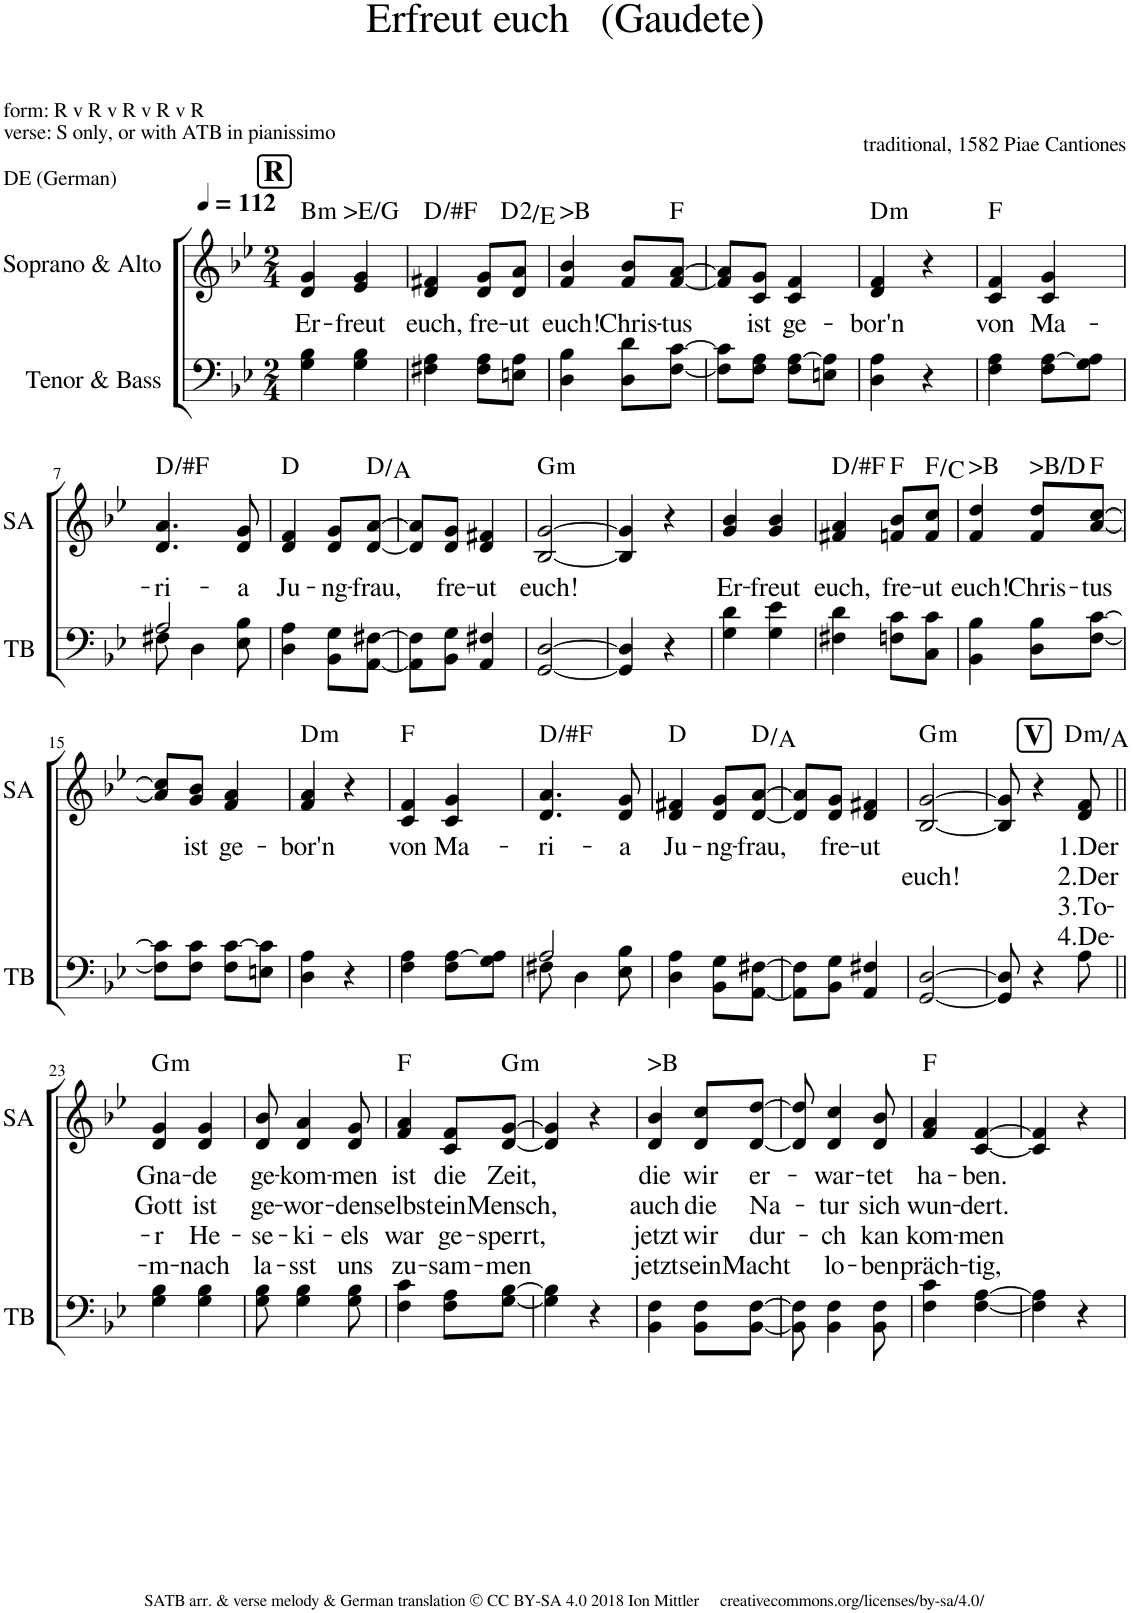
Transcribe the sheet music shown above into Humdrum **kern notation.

**kern	**kern	**text	**text	**text	**text	**harte
*part2	*part1	*part1	*part1	*part1	*part1	*part1
*staff2	*staff1	*staff1	*staff1	*staff1	*staff1	*
*I"Tenor &amp; Bass	*I"Soprano &amp; Alto	*	*	*	*	*
*I'TB	*I'SA	*	*	*	*	*
*clefF4	*clefG2	*	*	*	*	*
*k[b-e-]	*k[b-e-]	*	*	*	*	*
*M2/4	*M2/4	*	*	*	*	*
*MM112	*MM112	*	*	*	*	*
!!LO:REH:place=s1:a:B:cj:fs=14:t=R
=1	=1	=1	=1	=1	=1	=1
!	!	!LO:LY:b	!	!	!	!LO:H:kt=m
4G\ 4B-\	4d/ 4g/	Er-	.	.	.	B:min
!	!	!LO:LY:b	!	!	!	!LO:H:kt=>E/G
4G\ 4B-\	4e-/ 4g/	-freut	.	.	.	N
=2	=2	=2	=2	=2	=2	=2
!	!	!LO:LY:b	!	!	!	!
4F#X\ 4A\	4d/ 4f#X/	euch,	.	.	.	D:maj
!	!	!LO:LY:b	!	!	!	!
8F#\ 8A\L	8d/ 8g/L	fre-	.	.	.	.
!	!	!LO:LY:b	!	!	!	!
8En\ 8A\J	8d/ 8a/J	-ut	.	.	.	D:maj(2)/2
=3	=3	=3	=3	=3	=3	=3
!	!	!LO:LY:b	!	!	!	!LO:H:kt=>B
4D\ 4B-\	4f/ 4b-/	euch!	.	.	.	N
!	!	!LO:LY:b	!	!	!	!
8D\ 8d\L	8f/ 8b-/L	Chris-	.	.	.	.
!	!	!LO:LY:b	!	!	!	!
[8F\ [8c\J	[8f/ [8a/J	-tus	.	.	.	F:maj
=4	=4	=4	=4	=4	=4	=4
8F\] 8c\]L	8f/] 8a/]L	.	.	.	.	.
!	!	!LO:LY:b	!	!	!	!
8F\ 8A\J	8c/ 8g/J	ist	.	.	.	.
!	!	!LO:LY:b	!	!	!	!
8F\ [8A\L	4c/ 4f/	ge-	.	.	.	.
8En\ 8A\]J	.	.	.	.	.	.
=5	=5	=5	=5	=5	=5	=5
!	!	!LO:LY:b	!	!	!	!LO:H:kt=m
4D\ 4A\	4d/ 4f/	-bor'n	.	.	.	D:min
4r	4r	.	.	.	.	.
=6	=6	=6	=6	=6	=6	=6
!	!	!LO:LY:b	!	!	!	!
4F\ 4A\	4c/ 4f/	von	.	.	.	F:maj
!	!	!LO:LY:b	!	!	!	!
8F\ [8A\L	4c/ 4g/	Ma-	.	.	.	.
8G\ 8A\]J	.	.	.	.	.	.
!!LO:LB:g=z
=7	=7	=7	=7	=7	=7	=7
*^	*	*	*	*	*	*
!	!	!	!LO:LY:b	!	!	!	!
2A/	8F#X\	4.d/ 4.a/	-ri-	.	.	.	D:maj
.	4D\	.	.	.	.	.	.
!	!	!	!LO:LY:b	!	!	!	!
.	8E-\ 8B-\	8d/ 8g/	-a	.	.	.	.
=8	=8	=8	=8	=8	=8	=8	=8
!	!	!	!LO:LY:b	!	!	!	!
*v	*v	*	*	*	*	*	*
4D\ 4A\	4d/ 4f/	Ju-	.	.	.	D:maj
!	!	!LO:LY:b	!	!	!	!
8BB-\ 8G\L	8d/ 8g/L	-ng-	.	.	.	.
!	!	!LO:LY:b	!	!	!	!
[8AA\ [8F#X\J	[8d/ [8a/J	-frau,	.	.	.	D:maj/5
=9	=9	=9	=9	=9	=9	=9
8AA\] 8F#\]L	8d/] 8a/]L	.	.	.	.	.
!	!	!LO:LY:b	!	!	!	!
8BB-\ 8G\J	8d/ 8g/J	fre-	.	.	.	.
!	!	!LO:LY:b	!	!	!	!
4AA/ 4F#X/	4d/ 4f#X/	-ut	.	.	.	.
=10	=10	=10	=10	=10	=10	=10
!	!	!LO:LY:b	!	!	!	!LO:H:kt=m
[2GG/ [2D/	[2B-/ [2g/	euch!	.	.	.	G:min
=11	=11	=11	=11	=11	=11	=11
4GG/] 4D/]	4B-/] 4g/]	.	.	.	.	.
4r	4r	.	.	.	.	.
=12	=12	=12	=12	=12	=12	=12
!	!	!LO:LY:b	!	!	!	!
4G\ 4d\	4g/ 4b-/	Er-	.	.	.	.
!	!	!LO:LY:b	!	!	!	!
4G\ 4e-\	4g/ 4b-/	-freut	.	.	.	.
=13	=13	=13	=13	=13	=13	=13
!	!	!LO:LY:b	!	!	!	!
4F#X\ 4d\	4f#X/ 4a/	euch,	.	.	.	D:maj
!	!	!LO:LY:b	!	!	!	!
8Fn\ 8c\L	8fn/ 8b-/L	fre-	.	.	.	F:maj
!	!	!LO:LY:b	!	!	!	!
8C\ 8c\J	8f/ 8cc/J	-ut	.	.	.	F:maj/5
=14	=14	=14	=14	=14	=14	=14
!	!	!LO:LY:b	!	!	!	!LO:H:kt=>B
4BB-\ 4B-\	4f/ 4dd/	euch!	.	.	.	N
!	!	!LO:LY:b	!	!	!	!LO:H:kt=>B/D
8D\ 8B-\L	8f/ 8dd/L	Chris-	.	.	.	N
!	!	!LO:LY:b	!	!	!	!
[8F\ [8c\J	[8a/ [8cc/J	-tus	.	.	.	F:maj
!!LO:LB:g=z
=15	=15	=15	=15	=15	=15	=15
8F\] 8c\]L	8a/] 8cc/]L	.	.	.	.	.
!	!	!LO:LY:b	!	!	!	!
8F\ 8c\J	8g/ 8b-/J	ist	.	.	.	.
!	!	!LO:LY:b	!	!	!	!
8F\ [8c\L	4f/ 4a/	ge-	.	.	.	.
8En\ 8c\]J	.	.	.	.	.	.
=16	=16	=16	=16	=16	=16	=16
!	!	!LO:LY:b	!	!	!	!LO:H:kt=m
4D\ 4A\	4f/ 4a/	-bor'n	.	.	.	D:min
4r	4r	.	.	.	.	.
=17	=17	=17	=17	=17	=17	=17
!	!	!LO:LY:b	!	!	!	!
4F\ 4A\	4c/ 4f/	von	.	.	.	F:maj
!	!	!LO:LY:b	!	!	!	!
8F\ [8A\L	4c/ 4g/	Ma-	.	.	.	.
8G\ 8A\]J	.	.	.	.	.	.
=18	=18	=18	=18	=18	=18	=18
*^	*	*	*	*	*	*
!	!	!	!LO:LY:b	!	!	!	!
2A/	8F#X\	4.d/ 4.a/	-ri-	.	.	.	D:maj
.	4D\	.	.	.	.	.	.
!	!	!	!LO:LY:b	!	!	!	!
.	8E-\ 8B-\	8d/ 8g/	-a	.	.	.	.
=19	=19	=19	=19	=19	=19	=19	=19
!	!	!	!LO:LY:b	!	!	!	!
*v	*v	*	*	*	*	*	*
4D\ 4A\	4d/ 4f#X/	Ju-	.	.	.	D:maj
!	!	!LO:LY:b	!	!	!	!
8BB-\ 8G\L	8d/ 8g/L	-ng-	.	.	.	.
!	!	!LO:LY:b	!	!	!	!
[8AA\ [8F#X\J	[8d/ [8a/J	-frau,	.	.	.	D:maj/5
=20	=20	=20	=20	=20	=20	=20
8AA\] 8F#\]L	8d/] 8a/]L	.	.	.	.	.
!	!	!LO:LY:b	!	!	!	!
8BB-\ 8G\J	8d/ 8g/J	fre-	.	.	.	.
!	!	!LO:LY:b	!	!	!	!
4AA/ 4F#X/	4d/ 4f#X/	-ut	.	.	.	.
=21	=21	=21	=21	=21	=21	=21
!	!	!	!LO:LY:b	!	!	!LO:H:kt=m
[2GG/ [2D/	[2B-/ [2g/	.	euch!	.	.	G:min
!!LO:REH:place=s1:a:B:cj:fs=14:t=V:qo=1.5
=22	=22	=22	=22	=22	=22	=22
8GG/] 8D/]	8B-/] 8g/]	.	.	.	.	.
4r	4r	.	.	.	.	.
!	!	!LO:LY:b	!LO:LY:b	!LO:LY:b	!LO:LY:b	!LO:H:kt=m
8A\	8d/ 8f/	1.Der	2.Der	3.To-	4.De-	D:min/5
!!LO:LB:g=z
=23||	=23||	=23||	=23||	=23||	=23||	=23||
!	!	!LO:LY:b	!LO:LY:b	!LO:LY:b	!LO:LY:b	!LO:H:kt=m
4G\ 4B-\	4d/ 4g/	Gna-	Gott	-r	-m-	G:min
!	!	!LO:LY:b	!LO:LY:b	!LO:LY:b	!LO:LY:b	!
4G\ 4B-\	4d/ 4g/	-de	ist	He-	-nach	.
=24	=24	=24	=24	=24	=24	=24
!	!	!LO:LY:b	!LO:LY:b	!LO:LY:b	!LO:LY:b	!
8G\ 8B-\	8d/ 8b-/	ge-	ge-	-se-	la-	.
!	!	!LO:LY:b	!LO:LY:b	!LO:LY:b	!LO:LY:b	!
4G\ 4B-\	4d/ 4a/	-kom-	-wor-	-ki-	-sst	.
!	!	!LO:LY:b	!LO:LY:b	!LO:LY:b	!LO:LY:b	!
8G\ 8B-\	8d/ 8g/	-men	-den	-els	uns	.
=25	=25	=25	=25	=25	=25	=25
!	!	!LO:LY:b	!LO:LY:b	!LO:LY:b	!LO:LY:b	!
4F\ 4c\	4f/ 4a/	ist	selbst	war	zu-	F:maj
!	!	!LO:LY:b	!LO:LY:b	!LO:LY:b	!LO:LY:b	!
8F\ 8A\L	8c/ 8f/L	die	ein	ge-	-sam-	.
!	!	!LO:LY:b	!LO:LY:b	!LO:LY:b	!LO:LY:b	!LO:H:kt=m
[8G\ [8B-\J	[8d/ [8g/J	Zeit,	Mensch,	-sperrt,	-men	G:min
=26	=26	=26	=26	=26	=26	=26
4G\] 4B-\]	4d/] 4g/]	.	.	.	.	.
4r	4r	.	.	.	.	.
=27	=27	=27	=27	=27	=27	=27
!	!	!LO:LY:b	!LO:LY:b	!LO:LY:b	!LO:LY:b	!LO:H:kt=>B
4BB-\ 4F\	4d/ 4b-/	die	auch	jetzt	jetzt	N
!	!	!LO:LY:b	!LO:LY:b	!LO:LY:b	!LO:LY:b	!
8BB-\ 8F\L	8d/ 8cc/L	wir	die	wir	sein	.
!	!	!LO:LY:b	!LO:LY:b	!LO:LY:b	!LO:LY:b	!
[8BB-\ [8F\J	[8d/ [8dd/J	er-	Na-	dur-	Macht	.
=28	=28	=28	=28	=28	=28	=28
8BB-\] 8F\]	8d/] 8dd/]	.	.	.	.	.
!	!	!LO:LY:b	!LO:LY:b	!LO:LY:b	!LO:LY:b	!
4BB-\ 4F\	4d/ 4cc/	-war-	-tur	-ch	lo-	.
!	!	!LO:LY:b	!LO:LY:b	!LO:LY:b	!LO:LY:b	!
8BB-\ 8F\	8d/ 8b-/	-tet	sich	kan	-ben	.
=29	=29	=29	=29	=29	=29	=29
!	!	!LO:LY:b	!LO:LY:b	!LO:LY:b	!LO:LY:b	!
4F\ 4c\	4f/ 4a/	ha-	wun-	kom-	präch-	F:maj
!	!	!LO:LY:b	!LO:LY:b	!LO:LY:b	!LO:LY:b	!
[4F\ [4A\	[4c/ [4f/	-ben.	-dert.	-men	-tig,	.
=30	=30	=30	=30	=30	=30	=30
4F\] 4A\]	4c/] 4f/]	.	.	.	.	.
4r	4r	.	.	.	.	.
=	=	=	=	=	=	=
*-	*-	*-	*-	*-	*-	*-
